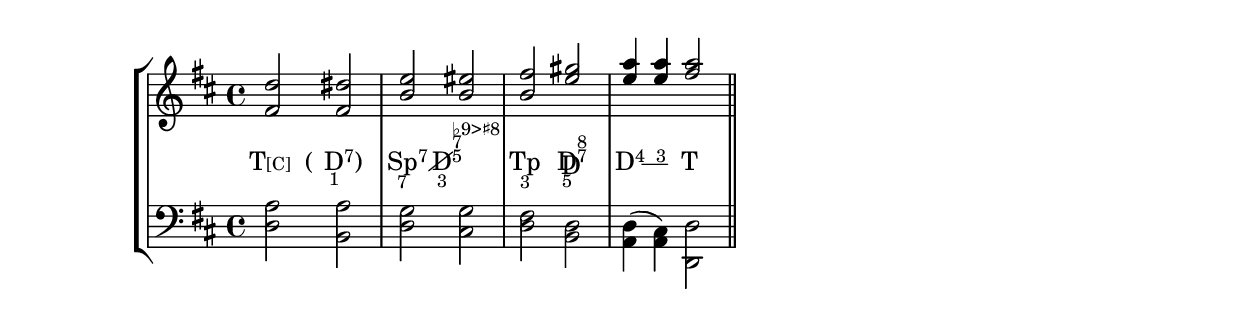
% a lilypond cadence for demonstrating the use of harmonyli
% (c) 2019 Frankfurt, Germany, Karsten Reincke
% This file is licensed under CC-BY-SA 4.0 international
% for details see https://creativecommons.org/licenses/by-sa/4.0/
\version "2.18.2"

\header { tagline = "" }
% harmonyli.ly :- a library for inserting Riemanm Function 
% Analysis Symbols into a musical score created by LilyPOnd
%
% Copyright (c) 2019 Karsten Reincke, Frankfurt
%
% This file is distributed either under the terms of the MIT license or under 
% the terms of the GPLv3 license. Feel free to choose the distribution method 
% you prefer by deleting the unsuitable licensing statement (Don't delete both): 
%
% (a) If you want to use it under the terms of the MIT license erase the 
%     following GPLv3 licensing statement:
% (b) If you want to use harmonyli.ly under the terms of the GPLv2 license
%      erase the following MIT license text
%
% GPLv3-Licensing Statement
% -------------------------

% This program is free software: you can redistribute it and/or modify
% it under the terms of the GNU General Public License as published by
% the Free Software Foundation, either version 3 of the License, or
% (at your option) any later version.

% This program is distributed in the hope that it will be useful,
% but WITHOUT ANY WARRANTY; without even the implied warranty of
% MERCHANTABILITY or FITNESS FOR A PARTICULAR PURPOSE.  See the
% GNU General Public License for more details.

% You should have received a copy of the GNU General Public License
% along with this program.  If not, see <https://www.gnu.org/licenses/>.

% MIT-License and Licensing Statement
% --------------------------------------
% Copyright 2019 Karsten Reincke, Frankfurt

% Permission is hereby granted, free of charge, to any person 
% obtaining a copy of this software and associated documentation 
% files (the "Software"), to deal in the Software without 
% restriction, including without limitation the rights to use, 
% copy, modify, merge, publish, distribute, sublicense, and/or sell 
% copies of the Software, and to permit persons to whom the 
% Software is furnished to do so, subject to the following conditions:

% The above copyright notice and this permission notice shall be 
% included in all copies or substantial portions of the Software.

% THE SOFTWARE IS PROVIDED "AS IS", WITHOUT WARRANTY OF ANY KIND, 
% EXPRESS OR IMPLIED, INCLUDING BUT NOT LIMITED TO THE WARRANTIES 
% OF MERCHANTABILITY, FITNESS FOR A PARTICULAR PURPOSE AND 
% NONINFRINGEMENT. IN NO EVENT SHALL THE AUTHORS OR COPYRIGHT 
% HOLDERS BE LIABLE FOR ANY CLAIM, DAMAGES OR OTHER LIABILITY, 
% WHETHER IN AN ACTION OF CONTRACT, TORT OR OTHERWISE, ARISING 
% FROM, OUT OF OR IN CONNECTION WITH THE SOFTWARE OR THE USE 
% OR OTHER DEALINGS IN THE SOFTWARE.
%
% Some Compliance Hints: 
% ----------------------
% (A) MIT Usage
% -------------
% (1) For using harmonyli.ly compliantly it is sufficient if the
% MIT license text is part of this file.
% (2) For modifying harmonyli.ly compliantly or for using part of
% it, it is sufficient if the MIT license text is included in 
% all copies or substantial portions
% (3) Under the terms of the MIT license you may use harmonyli.ly
% as part of your overarching work and you may distribute this
% overarching complex as whole under any license you want. But
% you may not erase the MIT license text in this file or in
% all derived files - just as the MIT license requires:
%
% The above copyright notice and this permission notice shall be 
% included in all copies or substantial portions of the Software.
%
% (B) GPLv3 Usage
% ---------------
% If you prefer to distribute harmonyli.ly under the terms of the
% GPLv3, then you have to fulfill all requirements of the GPLv3,
% especially those of §4 and §5 (strong copyleft effect and so on)
% and those of §6 (Conveying Non-Source Forms)
%
%%%%%%%%%%%%%%%%%%%%%%%%%%%%%%%%%%%%%%%%%%%%%%%%%%%%%%%%%%%%%%%%%%%%

% Reference to groundwork
% -----------------------
% harmonyli.ly heavily uses ideas and code of Klaus Blum's groundwork which has 
% been published in the 'Lilypond Snippet Repository':
% -> http://lsr.di.unimi.it/LSR/Item?id=967
%
% In a mail from Nov. the 4th 2019 Klaus Blum explicitly approved that he 
% a) distributes his code under the terms of the (American) public domain 
% b) agrees to use his file as groundwork for harmonyli.ly
% c) to distribute the result under the terms of of a dual-license: the user 
%    shall be enabled to choose whether he wants to use it under the terms
%   of the GPLv3 or the MIT
%
% Just as Klaus Blum's groundwork, also harmonyli.ly uses some explanations of 
% Neil Puttock by which he described the use text span engraver.
% -> http://www.mail-archive.com/lilypond-user%40gnu.org/msg60732.html
%%%%%%%%%%%%%%%%%%%%%%%%%%%%%%%%%%%%%%%%%%%%%%%%%%%%%%%%%%%%%%%%%%%%

\version "2.18.2"

%%%%%%%%%%%%%%%%%%%%%%%%%%%%%%%%%%%%%%%%%%%%%%%%%%%%%%%%%%%%%%%%%%%%%%
% Definition using the EBNF to formally describe the structure of a
% Functional Harmony Analysis Symbol ( = part of the functional harmony theory)
% 
% FHAS ::= {x},(cRS|RS),{DV} { BN }, { SN }, {AN, {AN, {AN, {AN, {AN}}}}}, {CT} {FS}
%
% cRS ::= RS,DV /* not separated by a blank */
%
%  RS ::= 'T' | 't' | 'S' | 's' | 'SS' | 'D' | 'd' | 'DD' 
%
%  DV ::= 'p' | 'P' | 'g' | 'G' | 
%
%   x ::= 'x' /* cross thought the RS */ 
%
%  BN ::= '1', ... ,'7'
%  SN ::= AN
%  AN ::= '1', ... ,'12'
%  CT ::= 'c', 'cis', ... 'h' | cRS
%
% Note: this is a syntactical definition. There is a semantical restriction
% which cannot easily be expressed by a context free grammar. The condition
% is 'AN1 < AN2 < AN3 < AN4 < AN5'. Therefore we only use the symbol AN
%
% Note: This definition also allows to express some a bit esoteric analyze 
% results like (Double Dominant or Double Sub dominant or Tonika,... relative
% counter relative) without no root tone / note. It depends on the context
% (and the viewpoint of the analyzer), which of them are semantically adequate.  
%%%%%%%%%%%%%%%%%%%%%%%%%%%%%%%%%%%%%%%%%%%%%%%%%%%%%%%%%%%%%%%%%%%%%%%%%%%

%%%%%%%%%%%%%%%%%%%%%%%%%%%%%%%%%%%%%%%%%%%%%%%%%%%%%%%%%%%%%%%%%%%%%%%%%%%
% Some implementation details:
% We refer to the parts of a RFS by the following identifiers:
%
%                              5 added note number = e | e5
%                              4 added note number = d | d4
%                              3 added note number = c | c3
% Sopran-Note-Number = S | SN  2 added note number = b | b2
% Riemann-Symbol = RS          1 added note number = a | a1  fillstring = fs | FS
% Bass-Note-Number = B | BN
% 
%
% This harmonyli.ly offers 3 interfaces:
%
% A) The basic method of harmonyli.ly is 'rfs' (riemann functional symbol). It 
% expects all elements of an RFS at a specific position and none of them may be 
% forgotten. If any of elements shall not be used, then the respective argument 
% must contain a "".
%
% Advantage: The analyzer gets the complete freedom to create his own version.
% Disadvantage: He must respect all details for not getting surprising results
% 
% B) The core method of harmonyli.ly is the method 'RFS'. It takes the naked 
% Riemann Symbol (like T, Tp, S, D, ...) and a list of pairs using the values of 
% BNoteKey, SNoteKey, ... as keys and as value any string / markup the user 
% wants to insert into the Riemann Function Symbol
%
% On this level, there exist 4 variants:
%   a) the method RFS - as described above
%   b) the method dRFS :- doubling the root RS symbol
%   c) the method xRFS :- crossing out the root RS symbol
%   d) the method xdRFS :- crossing out the doubled root RS symbol 
%
% Advantage: The analyzer may ignore the key value pairs he do not need.
% Disadvantage: He must know / respect the syntax of an association list
%
% C) Finally harmonyli.ly offers some often used instantiations of RFS
% as prepared functions
%
% Advantage: It is simple to insert such fixed RFS.
% Disadvantage: Not all RFS are delivered as fixed RFS
%%%%%%%%%%%%%%%%%%%%%%%%%%%%%%%%%%%%%%%%%%%%%%%%%%%%%%%%%%%%%%%%%%%%%%%%%%%%




%%%%%%%%%%%%%%%%%%%%%%%%%%%%%%%%%%%%%%%%%%%%%%%%%%%%%%%%%%%%%%%%%%%%%%%%%%
%
% About some special features
%
% (1) intermediary dominant and intermediary sections
% -----------------------------------------------
% Sometimes, the musicologist wants to express that in an intermediary section
% all chords function with respect to an intermediary harmonical focus instead
% being described with respect to the basic tone. 
% 
% The most simple example for such an intermediary section is the 'intermediary 
% dominant' (in German: 'Zwischendominante): It is not the dominant of the (
% keynote) tonic, but the dominant of the following chord.

% Moreover, sometimes the chord to which an intermediary section is refered
% does not close the section but is replaced by a functional equivalent. A
% famous example is the 'deceptive cadence' as closure of such an intermediary
% section.

% Hence, sometimes the musicologist does not only want to express that he reads
% a succession of chords as an intermediary section, he also want to explicitly
% name the assumed harmonical focus.

% For that purpose harmonyli.ly offers rows of intermediary chords:
%
% IntermediarySection ::- 'initIntermediaryArea' RFS+ closingRFS
%                 RFS ::- /* see above */
%          closingRFS ::- RFS with special parameter 'Context'
%
%
% (2) ZoomAnalyses
% ----------------
%
% In theoretical harmonical analyses often each analysis symbol refers to one 
% chord. In practical harmoncal analyses the analysis symbols refer to rows of 
% tones which are treated as passing notes.

% But sometimes, the musicologist does not want to ignore some shorter notes.
% Instead of this, he wants to increase the granularity of his symbols by
% integrating such 'detail notes' into his symbol. He wants to zoom into the
% the score.
%
% The most known example is the suspended chord as for example
%   6>5
%   4>3
%  D 
%
% For enabling musicologists to express such details, harmonyli.ly offers
% ZoomAreas. ZoomAreas use one pure Riemann Symbol for all chords, and the
% differences of the cords are described by numbers referring to the base tone
% of the chord
%
% ZoomArea ::- 
%     'initZoomArea' 
%     'setZoomRoot' 
%     'openZoomArea'
%     'setZoomSuccessor'+
%     'closeZoomArea'
%%%%%%%%%%%%%%%%%%%%%%%%%%%%%%%%%%%%%%%%%%%%%%%%%%%%%%%%%%%%%%%%%%%%%%%%%%%%%

% ---------------------------------------------------------------------
% Harmonyli Interface No 1: The basic method for inserting all manually
% ---------------------------------------------------------------------



#(define-markup-command (fhas layout props RS SN BN aN bN cN dN eN CT fst)
  (markup? markup? markup? markup? markup? markup? markup? markup? markup? markup?)
  (let* ((lCT (string-append "[" CT "]")))
    (if (equal? CT "")(set! lCT ""))
    (interpret-markup layout props
     #{
       \markup{
         \concat {
           \override #'(baseline-skip . 1.4)
           \center-column {
             \override #`(direction . ,UP)
             \override #'(baseline-skip . 2.0)
             \dir-column {
               \halign #CENTER
                \concat { $RS \tiny {  $lCT  } }
               \tiny
               \halign #CENTER
               $SN
             }
             \tiny
             $BN
           }
           \tiny
           \override #`(direction . ,UP)
           \override #'(baseline-skip . 0.8)
           \dir-column {
             " "
             {
               \override #`(direction . ,UP)
               \override #'(baseline-skip . 1.3)
               \dir-column { $aN  $bN $cN $dN $eN }
             }
           }
           $fst
         }
       }
     #}
 )))
  
  
#(define-markup-command (flas layout props RSl RSr SN BN aN bN cN dN eN CTl CTr fst)
  (markup? markup? markup? markup? markup? markup? markup? markup? markup? markup? markup? markup?)
  (let* 
    ( (lCTl (string-append "[" CTl "]"))  
      (lCTr (string-append "[" CTr "]"))  
    )
    (if (equal? CTl "")(set! lCTl ""))
    (if (equal? CTr "")(set! lCTr ""))
    (interpret-markup layout props
     #{
       \markup{
         \concat {
           \override #'(baseline-skip . 3)
           \center-column {
             \override #`(direction . ,UP)
             \override #'(baseline-skip . 3)
             \dir-column {
               \halign #CENTER
                \override #'(box-padding . 0.4)
                \box \concat { 
                   $RSl \tiny {  $lCTl  } " ⇨ " $RSr \tiny {  $lCTr  } 
                }
               \tiny
               \halign #CENTER
               $SN
             }
             \tiny
             $BN
           }
           " "
           \tiny
           \override #`(direction . ,UP)
           \override #'(baseline-skip . 0.8)
           \dir-column {
             " "
             {
               \override #`(direction . ,UP)
               \override #'(baseline-skip . 1.3)
               \dir-column { $aN  $bN $cN $dN $eN }
             }
           }
           $fst
         }
       }
     #}
 )))
 
 

#(define-markup-command 
  (flasx layout props 
    RSl SNl BNl aNl bNl cNl dNl eNl CTl
    RSr SNr BNr aNr bNr cNr dNr eNr CTr 
  fst)
  ( markup? markup? markup? markup? markup? markup? markup? markup? markup?
    markup? markup? markup? markup? markup? markup? markup? markup? markup?
    markup?
  )

    (interpret-markup layout props
     #{
        \markup{
          \box
          \concat {
            \fhas #RSl #SNl #BNl #aNl #bNl #cNl #dNl #eNl #CTl ""
            " ⇨ "
            \fhas #RSr #SNr #BNr #aNr #bNr #cNr #dNr #eNr #CTr ""
          }      
          $fst 
        }
     #}
 ))

 
% ------------------------------------------------------------------------------
% Harmonyli Interface No 2.A: The core method for inserting only relevant values
% ------------------------------------------------------------------------------

#(define BNoteKey "B")
#(define SNoteKey "S")
#(define aNoteKey "a")
#(define bNoteKey "b")
#(define cNoteKey "c")
#(define dNoteKey "d")
#(define eNoteKey "e")
#(define fsKey "f")
#(define RsSpec "T")
#(define RsCont "C")

#(define NBNoteKey "nB")
#(define NSNoteKey "nS")
#(define NaNoteKey "na")
#(define NbNoteKey "nb")
#(define NcNoteKey "nc")
#(define NdNoteKey "nd")
#(define NeNoteKey "ne")
#(define NRsSpec "nT")
#(define NRsCont "nC")

#(define BNoteDValue "")
#(define SNoteDValue "")
#(define aNoteDValue "")
#(define bNoteDValue "")
#(define cNoteDValue "")
#(define dNoteDValue "")
#(define eNoteDValue "")
#(define fsDValue "") 
#(define RsSpecDValue "")
#(define RsContDValue "")

% The RS can be crossed out and or doubled To express the combinations
% we invent a parameter RS taking the values [ n (normal) | x | d | xd ]
% x

% evaluating the arguments:
% gets the associatedList and the key of the wanted RFS element
% if any pair in the list contains the key, it returns the value
% defined in the pair, otherwise it returns the default value
#(define (assign keyValue assocList defaultValue)
  (string? list?)
  (let* ((localPair (assoc keyValue assocList)))
    (if localPair (cdr localPair) defaultValue)
  )
)

% INTERFACE 2.A
% returns the Riemann Function Symbol as markup
#(define-markup-command (setFHAS layout props RS AL)
  (markup? list?)
  (let*
    ( (lBN (assign BNoteKey AL BNoteDValue))
      (lSN (assign SNoteKey AL SNoteDValue))
      (laN (assign aNoteKey AL aNoteDValue))
      (lbN (assign bNoteKey AL bNoteDValue))
      (lcN (assign cNoteKey AL cNoteDValue))
      (ldN (assign dNoteKey AL dNoteDValue))
      (leN (assign eNoteKey AL eNoteDValue))
      (lFS (assign fsKey AL fsDValue))
      (lRS (assign RsSpec AL RsSpecDValue ))
      (lCT (assign RsCont AL RsContDValue))
    )
  
    (interpret-markup layout props
      (cond
        ( (equal? lRS "d")
          #{
             \markup \fhas \double #RS #lSN #lBN  #laN #lbN #lcN #ldN #leN #lCT #lFS
          #}
        )
        ( (equal? lRS "x")
          #{
             \markup \fhas \crossout #RS #lSN #lBN  #laN #lbN #lcN #ldN #leN #lCT #lFS
          #}
        )
        ( (equal? lRS "xd")
          #{
             \markup \fhas \crossout \double #RS #lSN #lBN  #laN #lbN #lcN #ldN #leN #lCT #lFS
          #}
        )
        ( (equal? lRS "dx")
          #{
             \markup \fhas \crossout \double #RS #lSN #lBN  #laN #lbN #lcN #ldN #leN #lCT #lFS
          #}
        )
        ( else
          #{
             \markup \fhas #RS #lSN #lBN  #laN #lbN #lcN #ldN #leN #lCT #lFS
          #}
        )
      )
    )
   )
 )

% INTERFACE 2.A
% returns the Riemann Function Symbol as markup
#(define-markup-command (setFLAS layout props RSl RSr AL)
  (markup? markup? list?)
  (let*
    ( (lBNl (assign BNoteKey AL BNoteDValue))
      (lSNl (assign SNoteKey AL SNoteDValue))
      (laNl (assign aNoteKey AL aNoteDValue))
      (lbNl (assign bNoteKey AL bNoteDValue))
      (lcNl (assign cNoteKey AL cNoteDValue))
      (ldNl (assign dNoteKey AL dNoteDValue))
      (leNl (assign eNoteKey AL eNoteDValue))
      (lRSl (assign RsSpec AL RsSpecDValue ))
      (lCTl (assign RsCont AL RsContDValue)) 
           
      (lBNr (assign NBNoteKey AL BNoteDValue))
      (lSNr (assign NSNoteKey AL SNoteDValue))
      (laNr (assign NaNoteKey AL aNoteDValue))
      (lbNr (assign NbNoteKey AL bNoteDValue))
      (lcNr (assign NcNoteKey AL cNoteDValue))
      (ldNr (assign NdNoteKey AL dNoteDValue))
      (leNr (assign NeNoteKey AL eNoteDValue))
      (lRSr (assign NRsSpec AL RsSpecDValue ))
      (lCTr (assign NRsCont AL RsContDValue))      
      
      (lFS (assign fsKey AL fsDValue))

    )
  
    (interpret-markup layout props
      (cond
        ( (and (equal? lRSl "d") (equal? lRSr "d"))
          #{
             \markup \flasx  
                \double #RSl #lSNl #lBNl  #laNl #lbNl #lcNl #ldNl #leNl #lCTl 
                \double #RSr #lSNr #lBNr  #laNr #lbNr #lcNr #ldNr #leNr #lCTr             
                #lFS
          #}
        )
        ( (equal? lRSl "x")
          #{
             \markup \flasx \crossout 
                #RSl #lSNl #lBNl  #laNl #lbNl #lcNl #ldNl #leNl #lCTl 
                #RSr #lSNr #lBNr  #laNr #lbNr #lcNr #ldNr #leNr #lCTr             
                #lFS
          #}
        )
        ( (equal? lRSl "xd")
          #{
             \markup \flasx \crossout \double 
                #RSl #lSNl #lBNl  #laNl #lbNl #lcNl #ldNl #leNl #lCTl 
                #RSr #lSNr #lBNr  #laNr #lbNr #lcNr #ldNr #leNr #lCTr             
                #lFS
          #}
        )
        ( (equal? lRSl "dx")
          #{
             \markup \flasx \crossout \double 
                #RSl #lSNl #lBNl  #laNl #lbNl #lcNl #ldNl #leNl #lCTl 
                #RSr #lSNr #lBNr  #laNr #lbNr #lcNr #ldNr #leNr #lCTr             
                #lFS
          #}
        )
        ( else
          #{
             \markup \flasx 
                 #RSl #lSNl #lBNl  #laNl #lbNl #lcNl #ldNl #leNl #lCTl 
                #RSr #lSNr #lBNr  #laNr #lbNr #lcNr #ldNr #leNr #lCTr             
                #lFS
         #}
        )
      )
    )
   )
 )

% ------------------------------------------------------------------------------
% Harmonyli Interface No 2.B: Functions to use intermediary areas
% ------------------------------------------------------------------------------

initIMArea = 
  { \set stanza = \markup {\normal-text \magnify #1.1 " ("} }

% returns the Riemann Function Symbol as markup
#(define-markup-command (closeIMArea layout props RS AL)
  (markup? list?)
  (let*
    ( (lBN (assign BNoteKey AL BNoteDValue))
      (lSN (assign SNoteKey AL SNoteDValue))
      (laN (assign aNoteKey AL aNoteDValue))
      (lbN (assign bNoteKey AL bNoteDValue))
      (lcN (assign cNoteKey AL cNoteDValue))
      (ldN (assign dNoteKey AL dNoteDValue))
      (leN (assign eNoteKey AL eNoteDValue))
      (lFS (assign fsKey AL fsDValue))
      (lRS (assign RsSpec AL RsSpecDValue ))
      (lCT (assign RsCont AL RsContDValue))
    )
    (set! lFS (string-append ")" lFS ))
    (interpret-markup layout props
      (cond
        ( (equal? lRS "d")
          #{
             \markup \fhas \double #RS #lSN #lBN  #laN #lbN #lcN #ldN #leN #lCT #lFS
          #}
        )
        ( (equal? lRS "x")
          #{
             \markup \fhas \crossout #RS #lSN #lBN  #laN #lbN #lcN #ldN #leN #lCT #lFS
          #}
        )
        ( (equal? lRS "xd")
          #{
             \markup \fhas \crossout \double #RS #lSN #lBN  #laN #lbN #lcN #ldN #leN #lCT #lFS
          #}
        )
        ( (equal? lRS "dx")
          #{
             \markup \fhas \crossout \double #RS #lSN #lBN  #laN #lbN #lcN #ldN #leN #lCT #lFS
          #}
        )
        ( else
          #{
             \markup \fhas #RS #lSN #lBN  #laN #lbN #lcN #ldN #leN #lCT #lFS
          #}
        )
      )
    )
   )
 )

% ------------------------------------------------------------------------------
% Harmonyli Interface No 2.C: Functions to use zoom in analyses
% ------------------------------------------------------------------------------

initTextSpan =
#(define-music-function (parser location fText) (string?)
   #{
     \once \override TextSpanner #'direction = #DOWN
     \once \override TextSpanner #'style = #'line
     \once \override TextSpanner #'outside-staff-priority = ##f
     \once \override TextSpanner #'padding = #-0.6 % sets the distance of the line from the lyrics
     \once \override TextSpanner #'bound-details =
     #`((left . ((Y . 0)
                 (padding . 0)
                 (attach-dir . ,LEFT)))
        (left-broken . ((end-on-note . #t)))
        (right . ((Y . 0)
                  (padding . 0)
                  (attach-dir . ,RIGHT))))
     \once \override TextSpanner.bound-details.left.text = $fText
   #})


#(define-markup-command (initZoomRow layout props RS AL)
  (markup? list?)
  (let*
    ( (lBN (assign BNoteKey AL BNoteDValue))
      (lSN (assign SNoteKey AL SNoteDValue))
      (laN (assign aNoteKey AL aNoteDValue))
      (lbN (assign bNoteKey AL bNoteDValue))
      (lcN (assign cNoteKey AL cNoteDValue))
      (ldN (assign dNoteKey AL dNoteDValue))
      (leN (assign eNoteKey AL eNoteDValue))
      (lFS (assign fsKey AL fsDValue))
      (lRS (assign RsSpec AL RsSpecDValue ))
      (lCT (assign RsCont AL RsContDValue))
    )
 
    (interpret-markup layout props
      (cond
        ( (equal? lRS "d")
          #{
             \markup \fhas \double #RS #lSN #lBN  #laN #lbN #lcN #ldN #leN #lCT #lFS
          #}
        )
        ( (equal? lRS "x")
          #{
             \markup \fhas \crossout #RS #lSN #lBN  #laN #lbN #lcN #ldN #leN #lCT #lFS
          #}
        )
        ( (equal? lRS "xd")
          #{
             \markup \fhas \crossout \double #RS #lSN #lBN  #laN #lbN #lcN #ldN #leN #lCT #lFS
          #}
        )
        ( (equal? lRS "dx")
          #{
             \markup \fhas \crossout \double #RS #lSN #lBN  #laN #lbN #lcN #ldN #leN #lCT #lFS
          #}
        )
        ( else
          #{
             \markup \fhas #RS #lSN #lBN  #laN #lbN #lcN #ldN #leN #lCT #lFS
          #}
        )
      )
    )
   )
 )

#(define-markup-command (expZoomRow layout props AL)
  (list?)
  (let*
    ( (laN (assign aNoteKey AL aNoteDValue))
      (lbN (assign bNoteKey AL bNoteDValue))
      (lcN (assign cNoteKey AL cNoteDValue))
      (ldN (assign dNoteKey AL dNoteDValue))
      (leN (assign eNoteKey AL eNoteDValue))
      (lFS (assign fsKey AL fsDValue))
    )
 
    (interpret-markup layout props
     #{
         \markup \fhas "" "" "" #laN #lbN #lcN #ldN #leN "" #lFS
     #}
    )
   )
 )



#(define-markup-command (closeIMZoomRow layout props AL)
  (list?)
  (let*
    ( (laN (assign aNoteKey AL aNoteDValue))
      (lbN (assign bNoteKey AL bNoteDValue))
      (lcN (assign cNoteKey AL cNoteDValue))
      (ldN (assign dNoteKey AL dNoteDValue))
      (leN (assign eNoteKey AL eNoteDValue))
      (lFS (assign fsKey AL fsDValue))
    )
    (set! lFS (string-append " )" lFS) )
    (interpret-markup layout props
      #{ \markup \fhas "" "" ""  #laN #lbN #lcN #ldN #leN "" #lFS #}
    )
   )
 )
% -----------------------------------------------------------------------------
% Harmonyli Interface No 3: Some often used RFS (= instantiation of level 2)
% ------------------------------------------------------------------------------

#(define-markup-command (FHAS layout props rs)
  (markup?)
  (interpret-markup layout props
    #{ \markup \setFHAS #rs #'() #}
   )
 )


#(define-markup-command (FHASth layout props rs)
  (markup?)
  (interpret-markup layout props
    #{ \markup \setFHAS #rs #'(("B"."3") ) #}
   )
 ) 
 

#(define-markup-command (Dsept layout props)
  ()
  (interpret-markup layout props
    #{ \markup \setFHAS "D" #'(("a"."7") ) #}
   )
 )

#(define-markup-command (Dseptnone layout props)
  ()
  (interpret-markup layout props
    #{ \markup \setFHAS "D" #'(("a"."7")("b"."9")) #}
   )
 )
% ---------------------------------------------------------------
%               Extender lines
% The text parameter "fText" will be placed at the left end of the extender.
% It will only consist of some spaces to move the left end a little forward.
% ---------------------------------------------------------------

fExtend =
#(define-music-function (parser location fText) (string?)
   #{
     \once \override TextSpanner #'direction = #DOWN
     \once \override TextSpanner #'style = #'line
     \once \override TextSpanner #'outside-staff-priority = ##f
     \once \override TextSpanner #'padding = #-0.6 % sets the distance of the line from the lyrics
     \once \override TextSpanner #'bound-details =
     #`((left . ((Y . 0)
                 (padding . 0)
                 (attach-dir . ,LEFT)))
        (left-broken . ((end-on-note . #t)))
        (right . ((Y . 0)
                  (padding . 0)
                  (attach-dir . ,RIGHT))))
     \once \override TextSpanner.bound-details.left.text = $fText
   #})

% ---------------------------------------------------------------
% ----- cross out the letter for "shortened dominants" (where base is omitted):
% ---------------------------------------------------------------

#(define-markup-command (crossout layout props letter)
   (markup?)
   (interpret-markup layout props
     #{
       \markup{
         \concat {
           \override #'(baseline-skip . 0.4)
           \left-column {
             $letter
             \with-dimensions #'(-0.0 . 0.0) #'(0 . 0)
             \translate-scaled #'(-0.3 . 0.3)
             \with-dimensions #'(-0.0 . 0.0) #'(0 . 0)
             \draw-line #'(2.3 . 1.8)
           }
         }
       }
     #}))

% ---------------------------------------------------------------
% ----- double-printed letters for double dominant or double subdominant:
% ---------------------------------------------------------------

#(define-markup-command (double layout props letter)
   (markup?)
   (interpret-markup layout props
     #{
       \markup{
         \concat {
           \override #'(baseline-skip . 0.4)
           \left-column {
             $letter
             \with-dimensions #'(-0.4 . 0.6) #'(0 . 0)
             $letter
           }
         }
       }
     #}))

% ---------------------------------------------------------------
% opening round bracket before a chord:
% ---------------------------------------------------------------

openbracket = { \set stanza = \markup {\normal-text \magnify #1.1 " ("} }




  
\score {
  \new StaffGroup {
    \time 4/4
    <<
      \new Staff {
        \relative d' {
          \clef "treble"
          \key d \major  
          \stemUp
         < fis  d'>2    
          < fis  dis'>2   
          < b  e>2        
          < b  eis>2        
          | 
          < b fis'>2  
          < e gis >2 
          < e a >4
          < e a >4 
          < a fis>2       
          \bar "||"
        }
        \addlyrics {
          \markup \setFHAS "T" #'(("C"."C")("f" . ""))
          \initIMArea
          \markup \closeIMArea "D" #'(("B"."1")("a" . "7"))
          \markup \setFHAS "Sp" #'(("B"."7")("a" . "7"))
          \markup \setFHAS "D" #'(("T"."x")("B"."3")("a" . "5")("b" . "7")("c" . "♭9>♯8"))
          \markup \setFHAS "Tp" #'(("B"."3")) 
          \markup \setFHAS "D" #'(("T"."d")("B"."5")("a" . "7")("b" . "8")) 
                 
          \initTextSpan "   "
          \markup \initZoomRow "D" #'(("a"."4")) 
          \startTextSpan
          \markup \expZoomRow #'(("a"."3")) 
          \stopTextSpan
  
          \markup \setFHAS "T" #'(("f" . ""))
        }   
      }
      \new Staff {
        \relative d { 
          \clef "bass"
          \key d \major  
          \stemDown
          < d a'>2                              
          < b a'>2                   
          < d g>2                
          < cis g'>2                                    
          |
          < d fis>2                      
          < b d>2                  
          <<
            { a4( a4)   }
            { d4( cis4) }
          >> 
          < d, d'>2       
          \bar "||"
        }   
      }
    >>
  }
  \layout {
    \context {
      \Lyrics
      \consists "Text_spanner_engraver"
    }
  }
  \midi {}
}

